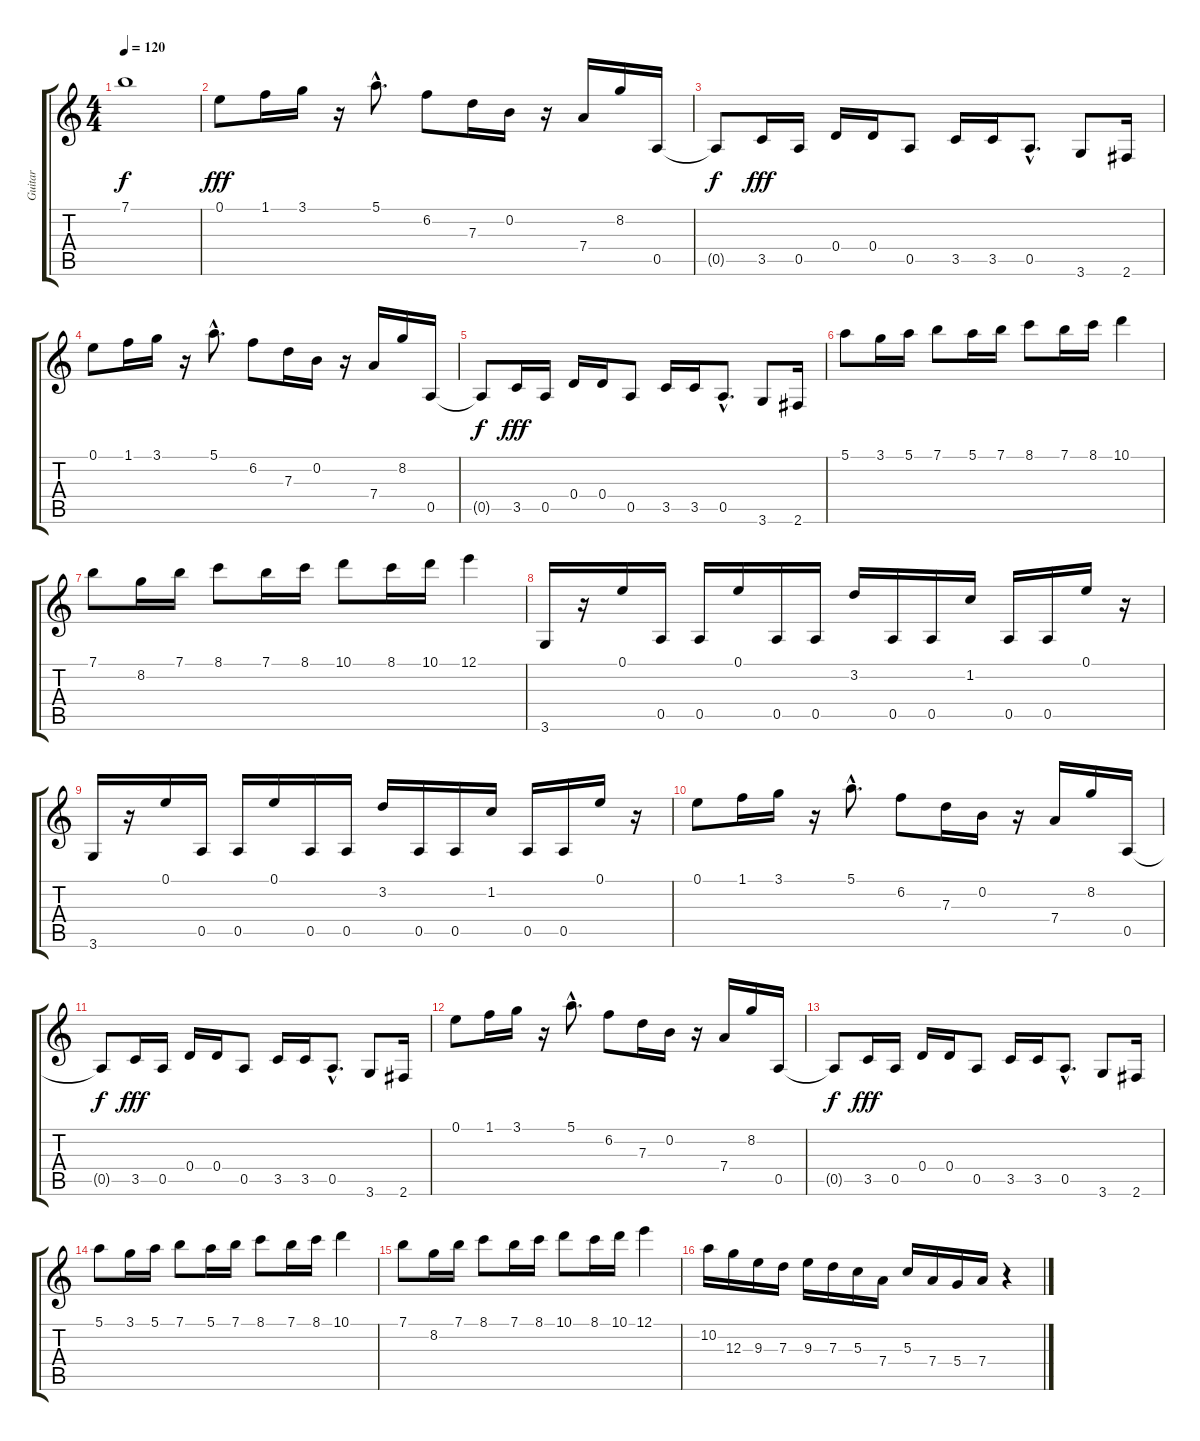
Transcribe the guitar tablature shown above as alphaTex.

\track ("Guitar" "Guitar") {instrument distortionguitar}
\staff {score tabs}
\tuning (E4 B3 G3 D3 A2 E2) {hide}
\ts (4 4)
\tempo 120
\clef g2
\ks c
7.1{t}.1{dy f} |
0.1.8{dy fff} 1.1.16 3.1.16 r.16 5.1{hac}.8{d} 6.2.8 7.3.16 0.2.16 r.16 7.4.16 8.2.16 0.5.16 |
0.5{t}.8{dy f} 3.5.16{dy fff} 0.5.16 0.4.16 0.4.16 0.5.8 3.5.16 3.5.16 0.5{hac}.8{d} 3.6.8 2.6.16 |
0.1.8 1.1.16 3.1.16 r.16 5.1{hac}.8{d} 6.2.8 7.3.16 0.2.16 r.16 7.4.16 8.2.16 0.5.16 |
0.5{t}.8{dy f} 3.5.16{dy fff} 0.5.16 0.4.16 0.4.16 0.5.8 3.5.16 3.5.16 0.5{hac}.8{d} 3.6.8 2.6.16 |
5.1.8 3.1.16 5.1.16 7.1.8 5.1.16 7.1.16 8.1.8 7.1.16 8.1.16 10.1.4 |
7.1.8 8.2.16 7.1.16 8.1.8 7.1.16 8.1.16 10.1.8 8.1.16 10.1.16 12.1.4 |
3.6.16 r.16 0.1.16 0.5.16 0.5.16 0.1.16 0.5.16 0.5.16 3.2.16 0.5.16 0.5.16 1.2.16 0.5.16 0.5.16 0.1.16 r.16 |
3.6.16 r.16 0.1.16 0.5.16 0.5.16 0.1.16 0.5.16 0.5.16 3.2.16 0.5.16 0.5.16 1.2.16 0.5.16 0.5.16 0.1.16 r.16 |
0.1.8 1.1.16 3.1.16 r.16 5.1{hac}.8{d} 6.2.8 7.3.16 0.2.16 r.16 7.4.16 8.2.16 0.5.16 |
0.5{t}.8{dy f} 3.5.16{dy fff} 0.5.16 0.4.16 0.4.16 0.5.8 3.5.16 3.5.16 0.5{hac}.8{d} 3.6.8 2.6.16 |
0.1.8 1.1.16 3.1.16 r.16 5.1{hac}.8{d} 6.2.8 7.3.16 0.2.16 r.16 7.4.16 8.2.16 0.5.16 |
0.5{t}.8{dy f} 3.5.16{dy fff} 0.5.16 0.4.16 0.4.16 0.5.8 3.5.16 3.5.16 0.5{hac}.8{d} 3.6.8 2.6.16 |
5.1.8 3.1.16 5.1.16 7.1.8 5.1.16 7.1.16 8.1.8 7.1.16 8.1.16 10.1.4 |
7.1.8 8.2.16 7.1.16 8.1.8 7.1.16 8.1.16 10.1.8 8.1.16 10.1.16 12.1.4 |
10.2.16 12.3.16 9.3.16 7.3.16 9.3.16 7.3.16 5.3.16 7.4.16 5.3.16 7.4.16 5.4.16 7.4.16 r.4
